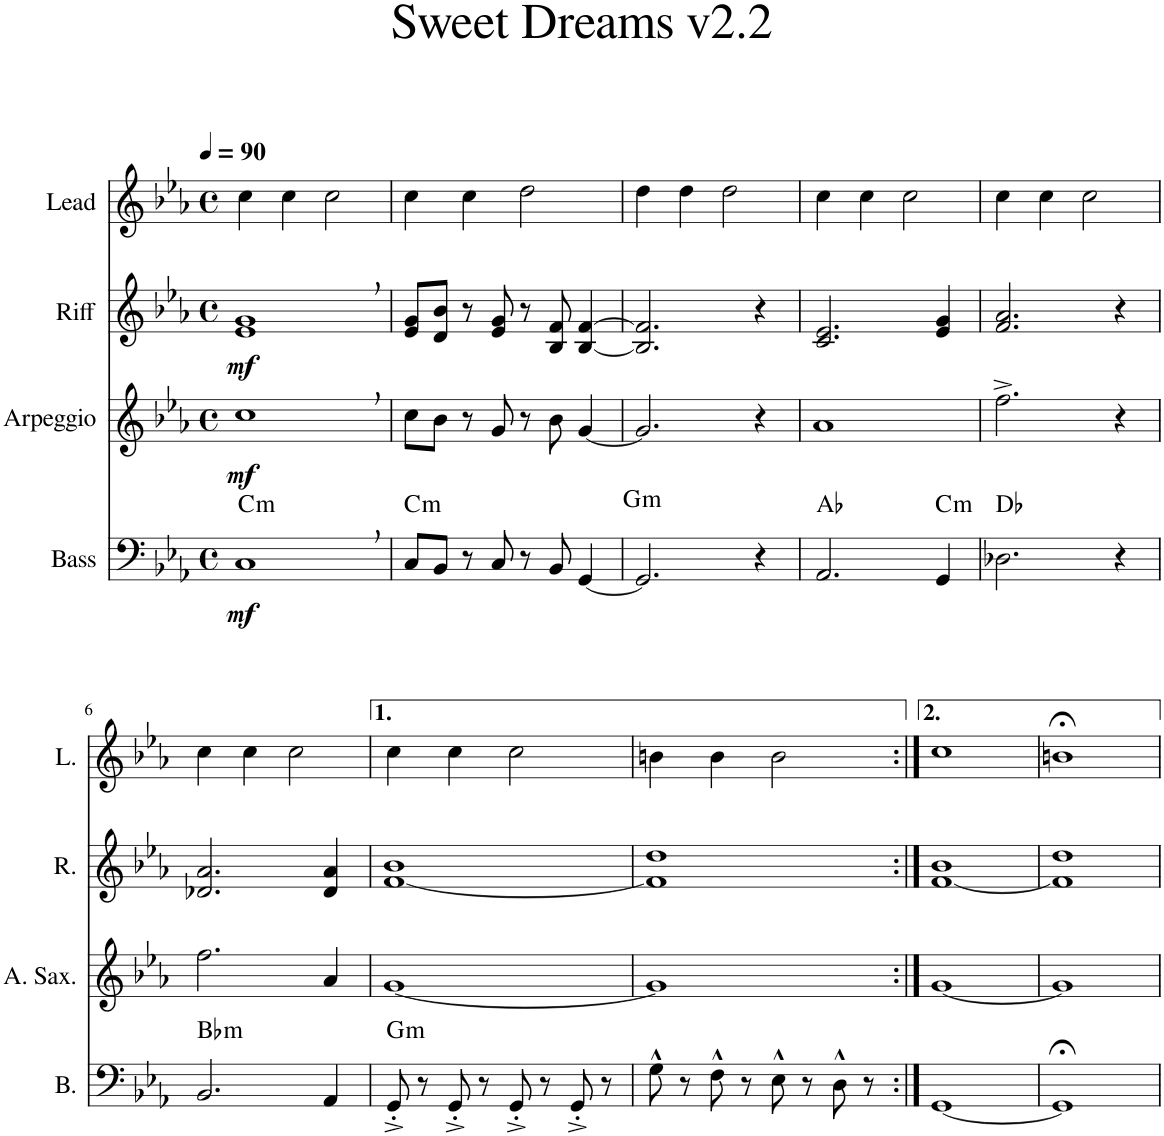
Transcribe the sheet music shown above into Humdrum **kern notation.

**kern	**dynam	**harte	**kern	**dynam	**kern	**dynam	**kern
*part4	*part4	*part4	*part3	*part3	*part2	*part2	*part1
*staff4	*staff4	*	*staff3	*staff3	*staff2	*staff2	*staff1
*I"Bass	*	*	*I"Arpeggio	*	*I"Riff	*	*I"Lead
*I'B.	*	*	*	*	*I'R.	*	*I'L.
*clefF4	*	*	*clefG2	*	*clefG2	*	*clefG2
*	*	*	*Trd5c9	*	*Trd5c9	*	*Trd1c2
*k[b-e-a-]	*	*	*k[b-e-a-]	*	*k[b-e-a-]	*	*k[b-e-a-]
*M4/4	*	*	*M4/4	*	*M4/4	*	*M4/4
*met(c)	*	*	*met(c)	*	*met(c)	*	*met(c)
*MM90	*	*	*MM90	*	*MM90	*	*MM90
=1	=1	=1	=1	=1	=1	=1	=1
!	!LO:DY:b	!LO:H:kt=m	!	!LO:DY:b	!	!LO:DY:b	!
1C,	mf	C:min	1cc,	mf	1e-, 1g,	mf	4cc\
.	.	.	.	.	.	.	4cc\
.	.	.	.	.	.	.	2cc\
=2	=2	=2	=2	=2	=2	=2	=2
!	!	!LO:H:kt=m	!	!	!	!	!
8C/L	.	C:min	8cc\L	.	8e-/ 8g/L	.	4cc\
8BB-/J	.	.	8b-\J	.	8d/ 8b-/J	.	.
8r	.	.	8r	.	8r	.	4cc\
8C/	.	.	8g/	.	8e-/ 8g/	.	.
8r	.	.	8r	.	8r	.	2dd\
8BB-/	.	.	8b-\	.	8B-/ 8f/	.	.
[4GG/	.	.	[4g/	.	[4B-/ [4f/	.	.
=3	=3	=3	=3	=3	=3	=3	=3
!	!	!LO:H:kt=m	!	!	!	!	!
2.GG/]	.	G:min	2.g/]	.	2.B-/] 2.f/]	.	4dd\
.	.	.	.	.	.	.	4dd\
.	.	.	.	.	.	.	2dd\
4r	.	.	4r	.	4r	.	.
=4	=4	=4	=4	=4	=4	=4	=4
2.AA-/	.	Ab:maj	1a-	.	2.c/ 2.e-/	.	4cc\
.	.	.	.	.	.	.	4cc\
.	.	.	.	.	.	.	2cc\
!	!	!LO:H:kt=m	!	!	!	!	!
4GG/	.	C:min	.	.	4e-/ 4g/	.	.
=5	=5	=5	=5	=5	=5	=5	=5
2.D-X\	.	Db:maj	2.ff^\	.	2.f/ 2.a-/	.	4cc\
.	.	.	.	.	.	.	4cc\
.	.	.	.	.	.	.	2cc\
4r	.	.	4r	.	4r	.	.
!!LO:LB:g=z
=6	=6	=6	=6	=6	=6	=6	=6
!	!	!LO:H:kt=m	!	!	!	!	!
2.BB-/	.	Bb:min	2.ff\	.	2.d-X/ 2.a-/	.	4cc\
.	.	.	.	.	.	.	4cc\
.	.	.	.	.	.	.	2cc\
4AA-/	.	.	4a-/	.	4d-/ 4a-/	.	.
=7	=7	=7	=7	=7	=7	=7	=7
!	!	!LO:H:kt=m	!	!	!	!	!
8GG'^/	.	G:min	[1g	.	[1f 1b-	.	4cc\
8r	.	.	.	.	.	.	.
8GG'^/	.	.	.	.	.	.	4cc\
8r	.	.	.	.	.	.	.
8GG'^/	.	.	.	.	.	.	2cc\
8r	.	.	.	.	.	.	.
8GG'^/	.	.	.	.	.	.	.
8r	.	.	.	.	.	.	.
=8	=8	=8	=8	=8	=8	=8	=8
8G^^\	.	.	1g]	.	1f] 1dd	.	4bn\
8r	.	.	.	.	.	.	.
8F^^\	.	.	.	.	.	.	4b\
8r	.	.	.	.	.	.	.
8E-^^\	.	.	.	.	.	.	2b\
8r	.	.	.	.	.	.	.
8D^^\	.	.	.	.	.	.	.
8r	.	.	.	.	.	.	.
=9:|!	=9:|!	=9:|!	=9:|!	=9:|!	=9:|!	=9:|!	=9:|!
[1GG	.	.	[1g	.	[1f 1b-	.	1cc
=10	=10	=10	=10	=10	=10	=10	=10
1GG;<]	.	.	1g]	.	1f] 1dd	.	1bn;<
=	=	=	=	=	=	=	=
*-	*-	*-	*-	*-	*-	*-	*-
